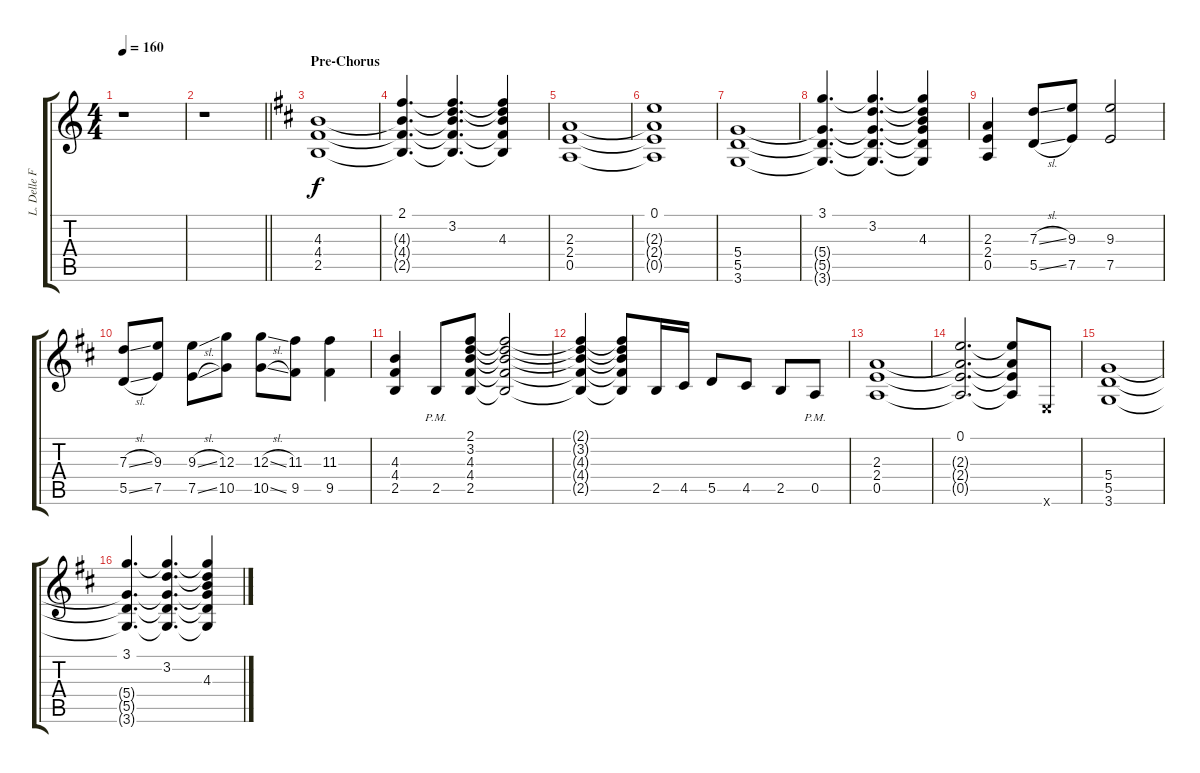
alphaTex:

\track ("L. Delle Fave (Dist. Guitar L)" "L. Delle F") {instrument overdrivenguitar}
\staff {score tabs}
\tuning (E4 B3 G3 D3 A2 E2) {hide}
\ts (4 4)
\tempo 160
\clef g2
\ks c
r.1{dy f} |
\barLineRight lightlight
r.1 |
\section ("" "Pre-Chorus")
\ks bminor
(4.3 4.4 2.5).1 |
(2.1 4.3{t} 4.4{t} 2.5{t}).4{d} (2.1{t} 3.2 4.3{t} 4.4{t} 2.5{t}).4{d} (2.1{t} 3.2{t} 4.3 4.4{t} 2.5{t}).4 |
(2.3 2.4 0.5).1 |
(0.1 2.3{t} 2.4{t} 0.5{t}).1 |
(5.4 5.5 3.6).1 |
(3.1 5.4{t} 5.5{t} 3.6{t}).4{d} (3.1{t} 3.2 5.4{t} 5.5{t} 3.6{t}).4{d} (3.1{t} 3.2{t} 4.3 5.4{t} 5.5{t} 3.6{t}).4 |
(2.3 2.4 0.5).4 (7.3{sl} 5.5{sl}).8 (9.3 7.5).8 (9.3 7.5).2 |
(7.3{sl} 5.5{sl}).8 (9.3 7.5).8 (9.3{sl} 7.5{sl}).8 (12.3 10.5).8 (12.3{sl} 10.5{sl}).8 (11.3 9.5).8 (11.3 9.5).4 |
(4.3 4.4 2.5).4 2.5{pm}.8 (2.1 3.2 4.3 4.4 2.5).8 (2.1{t} 3.2{t} 4.3{t} 4.4{t} 2.5{t}).2 |
(2.1{t} 3.2{t} 4.3{t} 4.4{t} 2.5{t}).4 (2.1{t} 3.2{t} 4.3{t} 4.4{t} 2.5{t}).8 2.5.16 4.5.16 5.5.8 4.5.8 2.5.8 0.5{pm}.8 |
(2.3 2.4 0.5).1 |
(0.1 2.3{t} 2.4{t} 0.5{t}).2{d} (0.1{t} 2.3{t} 2.4{t} 0.5{t}).8 0.6{x}.8 |
(5.4 5.5 3.6).1 |
(3.1 5.4{t} 5.5{t} 3.6{t}).4{d} (3.1{t} 3.2 5.4{t} 5.5{t} 3.6{t}).4{d} (3.1{t} 3.2{t} 4.3 5.4{t} 5.5{t} 3.6{t}).4
